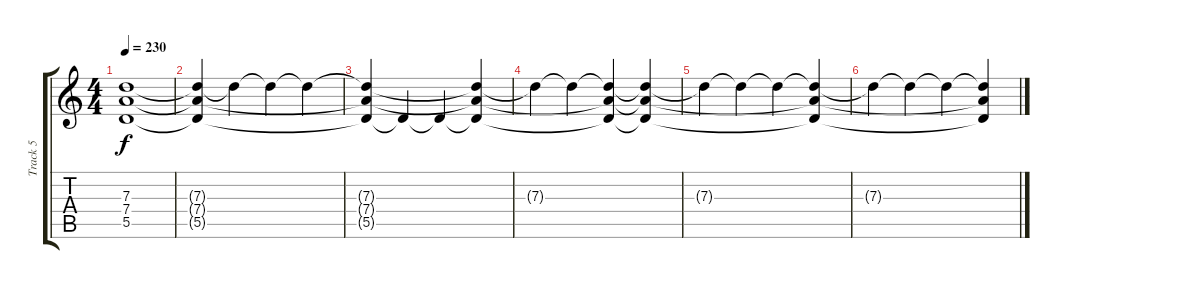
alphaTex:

\track ("Track 5" "Track 5") {instrument distortionguitar}
\staff {score tabs}
\tuning (E4 B3 G3 D3 A2 E2) {hide}
\ts (4 4)
\tempo 230
\clef g2
\ks c
(7.3 7.4 5.5).1{dy f} |
(7.3{t} 7.4{t} 5.5{t}).4{volume 11} 7.3{t}.4 7.3{t}.4 7.3{t}.4 |
(7.3{t} 7.4{t} 5.5{t}).4{volume 10} 5.5{t}.4 5.5{t}.4 (7.3{t} 7.4{t} 5.5{t}).4 |
7.3{t}.4{volume 9} 7.3{t}.4 (7.3{t} 7.4{t} 5.5{t}).4 (7.3{t} 7.4{t} 5.5{t}).4 |
7.3{t}.4{volume 7} 7.3{t}.4 7.3{t}.4 (7.3{t} 7.4{t} 5.5{t}).4 |
7.3{t}.4{volume 4} 7.3{t}.4 7.3{t}.4 (7.3{t} 7.4{t} 5.5{t}).4
